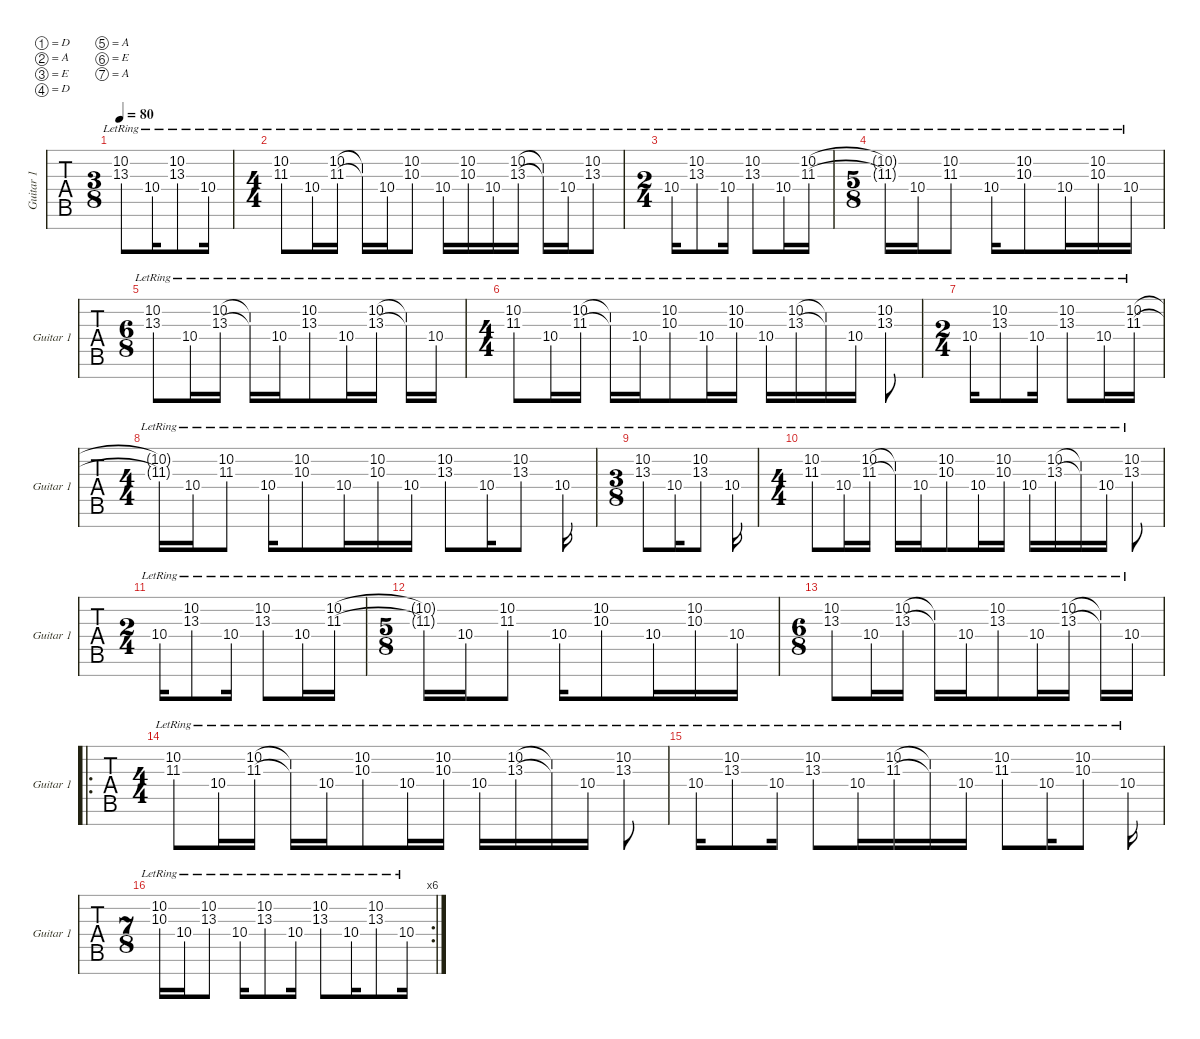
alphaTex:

\defaultSystemsLayout 4
\hideDynamics
\bracketExtendMode nobrackets
\singleTrackTrackNamePolicy allsystems
\multiTrackTrackNamePolicy allsystems
\firstSystemTrackNameMode fullname
\otherSystemsTrackNameMode fullname
\otherSystemsTrackNameOrientation horizontal
\track ("Guitar 1" "Guitar 1") {instrument overdrivenguitar}
\staff {tabs}
\tuning (D4 A3 E3 D3 A2 E2 A1)
\ts (3 8)
\tempo 80
\clef g2
\ks c
(13.3{lr} 10.2{lr}).8{dy mf} 10.4{lr}.16 (13.3{lr} 10.2{lr}).8 10.4{lr}.16 |
\ts (4 4)
(10.2{lr} 11.3{lr}).8 10.4{lr}.16 (10.2{lr} 11.3{lr}).16 (10.2{lr t} 11.3{lr t}).16 10.4{lr}.16 (10.3{lr} 10.2{lr}).8 10.4{lr}.16 (10.3{lr} 10.2{lr}).16 10.4{lr}.16 (13.3{lr} 10.2{lr}).16 (13.3{lr t} 10.2{lr t}).16 10.4{lr}.16 (13.3{lr} 10.2{lr}).8 |
\ts (2 4)
10.4{lr}.16 (13.3{lr} 10.2{lr}).8 10.4{lr}.16 (13.3{lr} 10.2{lr}).8 10.4{lr}.16 (10.2{lr} 11.3{lr}).16 |
\ts (5 8)
\beaming (8 2 3)
(10.2{lr t} 11.3{lr t}).16 10.4{lr}.16 (10.2{lr} 11.3{lr}).8 10.4{lr}.16 (10.3{lr} 10.2{lr}).8 10.4{lr}.16 (10.3{lr} 10.2{lr}).16 10.4{lr}.16 |
\ts (6 8)
(13.3{lr} 10.2{lr}).8 10.4{lr}.16 (13.3{lr} 10.2{lr}).16 (13.3{lr t} 10.2{lr t}).16 10.4{lr}.16 (13.3{lr} 10.2{lr}).8 10.4{lr}.16 (13.3{lr} 10.2{lr}).16 (13.3{lr t} 10.2{lr t}).16 10.4{lr}.16 |
\ts (4 4)
(10.2{lr} 11.3{lr}).8 10.4{lr}.16 (10.2{lr} 11.3{lr}).16 (11.3{lr t} 10.2{lr t}).16 10.4{lr}.16 (10.3{lr} 10.2{lr}).8 10.4{lr}.16 (10.3{lr} 10.2{lr}).16 10.4{lr}.16 (13.3{lr} 10.2{lr}).16 (13.3{lr t} 10.2{lr t}).16 10.4{lr}.16 (13.3{lr} 10.2{lr}).8 |
\ts (2 4)
10.4{lr}.16 (13.3{lr} 10.2{lr}).8 10.4{lr}.16 (13.3{lr} 10.2{lr}).8 10.4{lr}.16 (10.2{lr} 11.3{lr}).16 |
\ts (4 4)
(10.2{lr t} 11.3{lr t}).16 10.4{lr}.16 (10.2{lr} 11.3{lr}).8 10.4{lr}.16 (10.3{lr} 10.2{lr}).8 10.4{lr}.16 (10.3{lr} 10.2{lr}).16 10.4{lr}.16 (13.3{lr} 10.2{lr}).8 10.4{lr}.16 (13.3{lr} 10.2{lr}).8 10.4{lr}.16 |
\ts (3 8)
(13.3{lr} 10.2{lr}).8 10.4{lr}.16 (13.3{lr} 10.2{lr}).8 10.4{lr}.16 |
\ts (4 4)
(10.2{lr} 11.3{lr}).8 10.4{lr}.16 (10.2{lr} 11.3{lr}).16 (11.3{lr t} 10.2{lr t}).16 10.4{lr}.16 (10.3{lr} 10.2{lr}).8 10.4{lr}.16 (10.3{lr} 10.2{lr}).16 10.4{lr}.16 (13.3{lr} 10.2{lr}).16 (13.3{lr t} 10.2{lr t}).16 10.4{lr}.16 (13.3{lr} 10.2{lr}).8 |
\ts (2 4)
10.4{lr}.16 (13.3{lr} 10.2{lr}).8 10.4{lr}.16 (13.3{lr} 10.2{lr}).8 10.4{lr}.16 (10.2{lr} 11.3{lr}).16 |
\ts (5 8)
(10.2{lr t} 11.3{lr t}).16 10.4{lr}.16 (10.2{lr} 11.3{lr}).8 10.4{lr}.16 (10.3{lr} 10.2{lr}).8 10.4{lr}.16 (10.3{lr} 10.2{lr}).16 10.4{lr}.16 |
\ts (6 8)
(13.3{lr} 10.2{lr}).8 10.4{lr}.16 (13.3{lr} 10.2{lr}).16 (13.3{lr t} 10.2{lr t}).16 10.4{lr}.16 (13.3{lr} 10.2{lr}).8 10.4{lr}.16 (13.3{lr} 10.2{lr}).16 (13.3{lr t} 10.2{lr t}).16 10.4{lr}.16 |
\ro
\ts (4 4)
(10.2{lr} 11.3{lr}).8 10.4{lr}.16 (10.2{lr} 11.3{lr}).16 (11.3{lr t} 10.2{lr t}).16 10.4{lr}.16 (10.3{lr} 10.2{lr}).8 10.4{lr}.16 (10.3{lr} 10.2{lr}).16 10.4{lr}.16 (13.3{lr} 10.2{lr}).16 (13.3{lr t} 10.2{lr t}).16 10.4{lr}.16 (13.3{lr} 10.2{lr}).8 |
10.4{lr}.16 (13.3{lr} 10.2{lr}).8 10.4{lr}.16 (13.3{lr} 10.2{lr}).8 10.4{lr}.16 (10.2{lr} 11.3{lr}).16 (11.3{lr t} 10.2{lr t}).16 10.4{lr}.16 (10.2{lr} 11.3{lr}).8 10.4{lr}.16 (10.3{lr} 10.2{lr}).8 10.4{lr}.16 |
\rc 6
\ts (7 8)
\beaming (8 2 2 3)
(10.3{lr} 10.2{lr}).16 10.4{lr}.16 (13.3{lr} 10.2{lr}).8 10.4{lr}.16 (13.3{lr} 10.2{lr}).8 10.4{lr}.16 (13.3{lr} 10.2{lr}).8 10.4{lr}.16 (13.3{lr} 10.2{lr}).8 10.4{lr}.16
